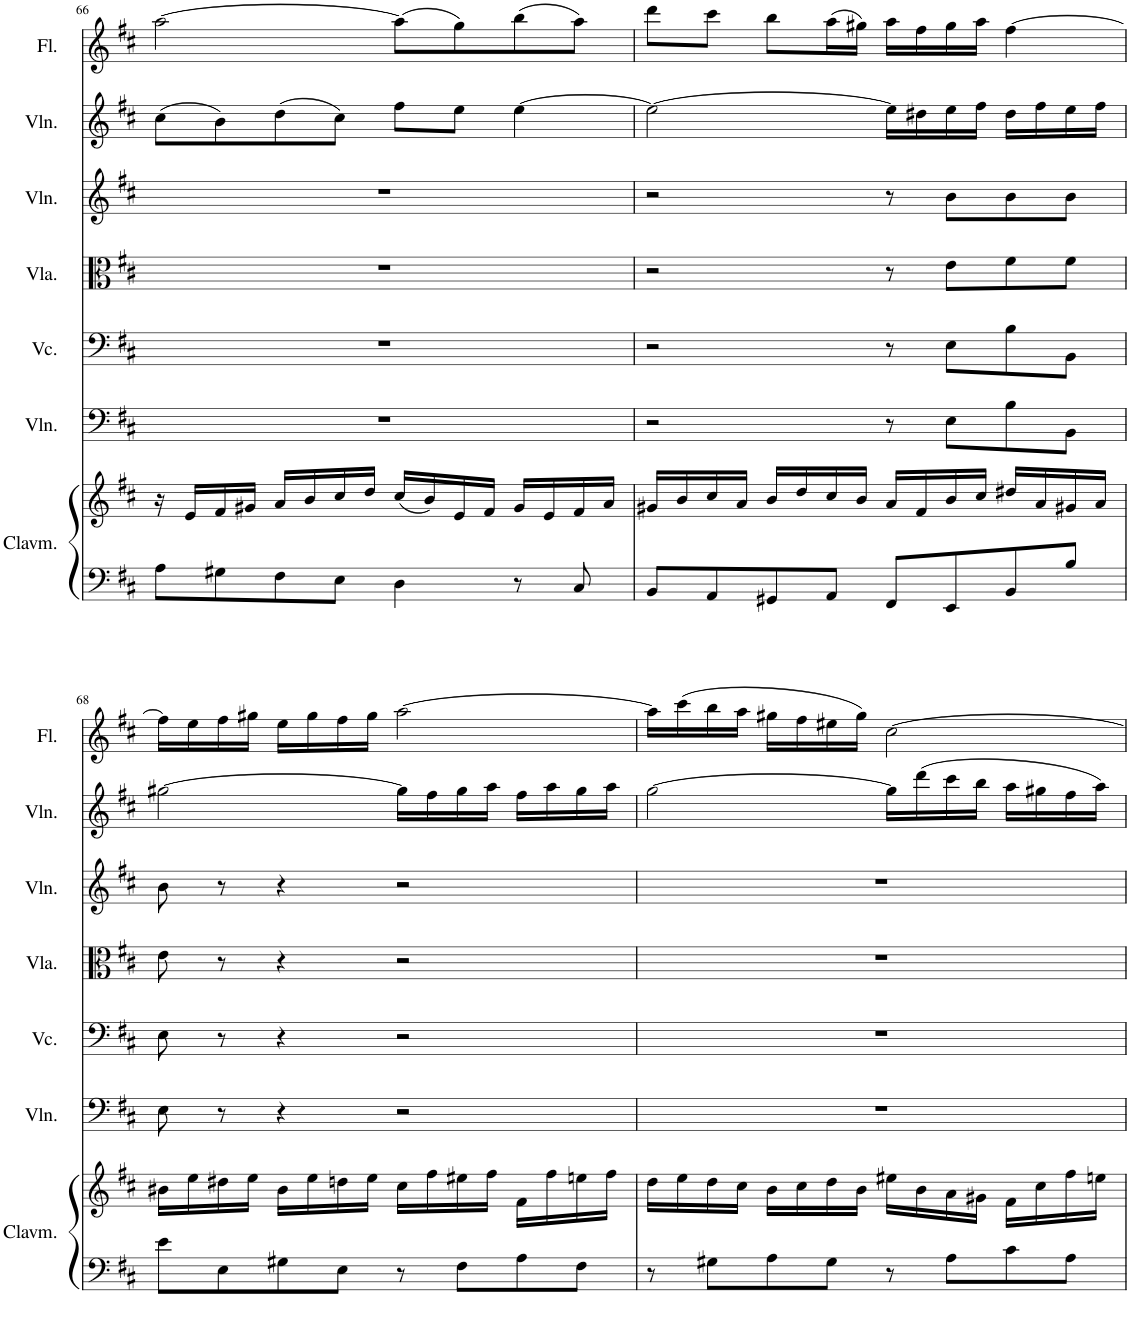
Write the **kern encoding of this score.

**kern	**kern	**kern	**kern	**kern	**kern	**kern	**kern
*part7	*part7	*part6	*part5	*part4	*part3	*part2	*part1
*staff8	*staff7	*staff6	*staff5	*staff4	*staff3	*staff2	*staff1
*I"Clavicémbalo	*	*I"Violón	*I"Violonchelo	*I"Viola	*I"Violín	*I"Violín	*I"Flauta
*I'Clavm.	*	*I'Vln.	*I'Vc.	*I'Vla.	*I'Vln.	*I'Vln.	*I'Fl.
!!LO:PB:g=z
*clefF4	*clefG2	*clefF4	*clefF4	*clefC3	*clefG2	*clefG2	*clefG2
*	*	*ITrd7c12	*	*	*	*	*
*k[f#c#]	*k[f#c#]	*k[f#c#]	*k[f#c#]	*k[f#c#]	*k[f#c#]	*k[f#c#]	*k[f#c#]
*M2/2	*M2/2	*M2/2	*M2/2	*M2/2	*M2/2	*M2/2	*M2/2
*met(c|)	*met(c|)	*met(c|)	*met(c|)	*met(c|)	*met(c|)	*met(c|)	*met(c|)
=66	=66	=66	=66	=66	=66	=66	=66
8A\L	16r	1r	1r	1r	1r	(8cc#\L	[2aa\
.	16e/LL	.	.	.	.	.	.
8G#X\	16f#/	.	.	.	.	8b\)	.
.	16g#X/JJ	.	.	.	.	.	.
8F#\	16a/LL	.	.	.	.	(8dd\	.
.	16b/	.	.	.	.	.	.
8E\J	16cc#/	.	.	.	.	8cc#\J)	.
.	16dd/JJ	.	.	.	.	.	.
4D\	(16cc#/LL	.	.	.	.	8ff#\L	(8aa\L]
.	16b/)	.	.	.	.	.	.
.	16e/	.	.	.	.	8ee\J	8gg\)
.	16f#/JJ	.	.	.	.	.	.
8r	16g#/LL	.	.	.	.	[4ee\	(8bb\
.	16e/	.	.	.	.	.	.
8C#/	16f#/	.	.	.	.	.	8aa\J)
.	16a/JJ	.	.	.	.	.	.
=67	=67	=67	=67	=67	=67	=67	=67
8BB/L	16g#X/LL	2r	2r	2r	2r	2ee\_	8ddd\L
.	16b/	.	.	.	.	.	.
8AA/	16cc#/	.	.	.	.	.	8ccc#\J
.	16a/JJ	.	.	.	.	.	.
8GG#X/	16b/LL	.	.	.	.	.	8bb\L
.	16dd/	.	.	.	.	.	.
8AA/J	16cc#/	.	.	.	.	.	(16aa\L
.	16b/JJ	.	.	.	.	.	16gg#X\JJ)
8FF#/L	16a/LL	8r	8r	8r	8r	16ee\LL]	16aa\LL
.	16f#/	.	.	.	.	16dd#X\	16ff#\
8EE/	16b/	8E\L	8E\L	8e\L	8b\L	16ee\	16gg#\
.	16cc#/JJ	.	.	.	.	16ff#\JJ	16aa\JJ
8BB/	16dd#X/LL	8B\	8B\	8f#\	8b\	16dd#\LL	[4ff#\
.	16a/	.	.	.	.	16ff#\	.
8B/J	16g#X/	8BB\J	8BB\J	8f#\J	8b\J	16ee\	.
.	16a/JJ	.	.	.	.	16ff#\JJ	.
!!LO:LB:g=z
=68	=68	=68	=68	=68	=68	=68	=68
8e\L	16b#X\LL	8E\	8E\	8e\	8b\	[2gg#X\	16ff#\LL]
.	16ee\	.	.	.	.	.	16ee\
8E\	16dd#X\	8r	8r	8r	8r	.	16ff#\
.	16ee\JJ	.	.	.	.	.	16gg#X\JJ
8G#X\	16b#\LL	4r	4r	4r	4r	.	16ee\LL
.	16ee\	.	.	.	.	.	16gg#\
8E\J	16ddn\	.	.	.	.	.	16ff#\
.	16ee\JJ	.	.	.	.	.	16gg#\JJ
8r	16cc#\LL	2r	2r	2r	2r	16gg#\LL]	[2aa\
.	16ff#\	.	.	.	.	16ff#\	.
8F#\L	16ee#X\	.	.	.	.	16gg#\	.
.	16ff#\JJ	.	.	.	.	16aa\JJ	.
8A\	16f#\LL	.	.	.	.	16ff#\LL	.
.	16ff#\	.	.	.	.	16aa\	.
8F#\J	16een\	.	.	.	.	16gg#\	.
.	16ff#\JJ	.	.	.	.	16aa\JJ	.
=69	=69	=69	=69	=69	=69	=69	=69
8r	16dd\LL	1r	1r	1r	1r	[2gg\	16aa\LL]
.	16ee\	.	.	.	.	.	(16ccc#\
8G#X\L	16dd\	.	.	.	.	.	16bb\
.	16cc#\JJ	.	.	.	.	.	16aa\JJ
8A\	16b\LL	.	.	.	.	.	16gg#X\LL
.	16cc#\	.	.	.	.	.	16ff#\
8G#\J	16dd\	.	.	.	.	.	16ee#X\
.	16b\JJ	.	.	.	.	.	16gg#\JJ)
8r	16ee#X\LL	.	.	.	.	16gg\LL]	[2cc#\
.	16b\	.	.	.	.	(16ddd\	.
8A\L	16a\	.	.	.	.	16ccc#\	.
.	16g#X\JJ	.	.	.	.	16bb\JJ	.
8c#\	16f#\LL	.	.	.	.	16aa\LL	.
.	16cc#\	.	.	.	.	16gg#X\	.
8A\J	16ff#\	.	.	.	.	16ff#\	.
.	16een\JJ	.	.	.	.	16aa\JJ)	.
=	=	=	=	=	=	=	=
*-	*-	*-	*-	*-	*-	*-	*-
